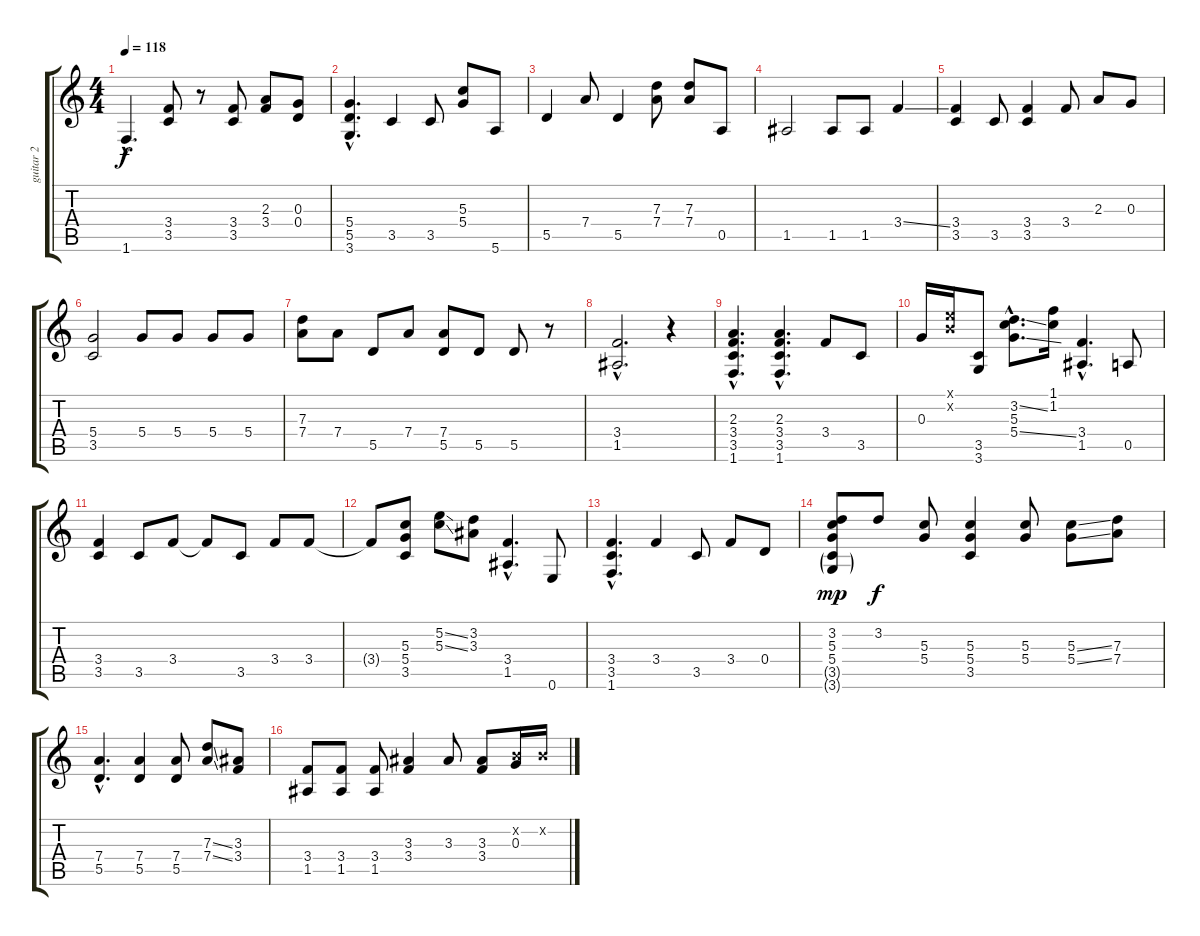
\track ("guitar 2" "guitar 2") {instrument distortionguitar}
\staff {score tabs}
\tuning (E4 B3 G3 D3 A2 E2) {hide}
\ts (4 4)
\tempo 118
\clef g2
\ks c
1.6{hac}.4{d dy f} (3.4 3.5).8 r.8 (3.4 3.5).8 (2.3 3.4).8 (0.3 0.4).8 |
(5.4{hac} 5.5{hac} 3.6{hac}).4{d} 3.5.4 3.5.8 (5.3 5.4).8 5.6.8 |
5.5.4 7.4.8 5.5.4 (7.3 7.4).8 (7.3 7.4).8 0.5.8 |
1.5.2 1.5.8 1.5.8 3.4{ss}.4 |
(3.4 3.5).4 3.5.8 (3.4 3.5).4 3.4.8 2.3.8 0.3.8 |
(5.4 3.5).2 5.4.8 5.4.8 5.4.8 5.4.8 |
(7.3 7.4).8 7.4.8 5.5.8 7.4.8 (7.4 5.5).8 5.5.8 5.5.8 r.8 |
(3.4{hac} 1.5{hac}).2{d} r.4 |
(2.3{hac} 3.4{hac} 3.5{hac} 1.6{hac}).4{d} (2.3{hac} 3.4{hac} 3.5{hac} 1.6{hac}).4{d} 3.4.8 3.5.8 |
0.3.16 (0.1{x} 0.2{x}).16 (3.5 3.6).8 (3.2{ss hac} 5.3{hac} 5.4{ss hac}).8{d} (1.1 1.2).16 (3.4{hac} 1.5{hac}).4{d} 0.5.8 |
(3.4 3.5).4 3.5.8 3.4.8 3.4{t}.8 3.5.8 3.4.8 3.4.8 |
3.4{t}.8 (5.3 5.4 3.5).8 (5.2{ss} 5.3{ss}).8 (3.2 3.3).8 (3.4{hac} 1.5{hac}).4{d} 0.6.8 |
(3.4{hac} 3.5{hac} 1.6{hac}).4{d} 3.4.4 3.5.8 3.4.8 0.4.8 |
(3.2 5.3 5.4 3.5{g} 3.6{g}).8{dy mp} 3.2.8{dy f} (5.3 5.4).8 (5.3 5.4 3.5).4 (5.3 5.4).8 (5.3{ss} 5.4{ss}).8 (7.3 7.4).8 |
(7.4{hac} 5.5{hac}).4{d} (7.4 5.5).4 (7.4 5.5).8 (7.3{ss} 7.4{ss}).8 (3.3 3.4).8 |
(3.4 1.5).8 (3.4 1.5).8 (3.4 1.5).8 (3.3 3.4).4 3.3.8 (3.3 3.4).8 (0.2{x} 0.3).16 0.2{x}.16
